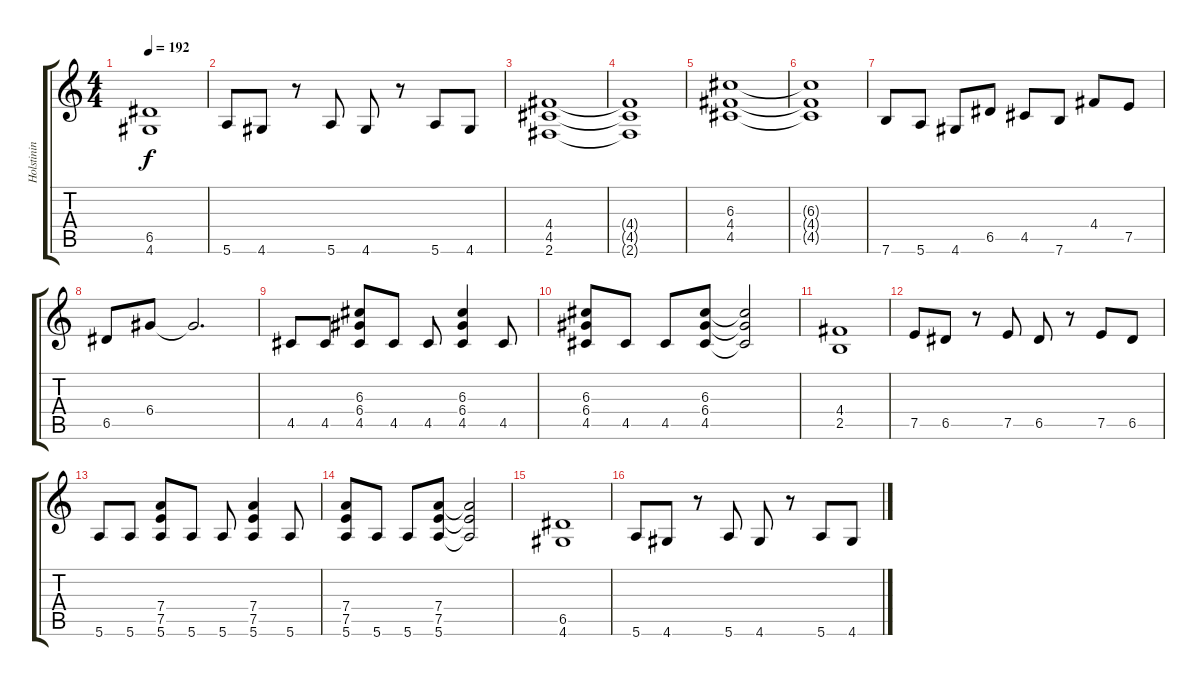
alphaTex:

\track ("Holstinin 1" "Holstinin ") {instrument overdrivenguitar}
\staff {score tabs}
\tuning (E4 B3 G3 D3 A2 E2) {hide}
\ts (4 4)
\tempo 192
\clef g2
\ks c
(6.5 4.6).1{dy f} |
5.6.8 4.6.8 r.8 5.6.8 4.6.8 r.8 5.6.8 4.6.8 |
(4.4 4.5 2.6).1 |
(4.4{t} 4.5{t} 2.6{t}).1 |
(6.3 4.4 4.5).1 |
(6.3{t} 4.4{t} 4.5{t}).1 |
7.6.8 5.6.8 4.6.8 6.5.8 4.5.8 7.6.8 4.4.8 7.5.8 |
6.5.8 6.4.8 6.4{t}.2{d} |
4.5.8 4.5.8 (6.3 6.4 4.5).8 4.5.8 4.5.8 (6.3 6.4 4.5).4 4.5.8 |
(6.3 6.4 4.5).8 4.5.8 4.5.8 (6.3 6.4 4.5).8 (6.3{t} 6.4{t} 4.5{t}).2 |
(4.4 2.5).1 |
7.5.8 6.5.8 r.8 7.5.8 6.5.8 r.8 7.5.8 6.5.8 |
5.6.8 5.6.8 (7.4 7.5 5.6).8 5.6.8 5.6.8 (7.4 7.5 5.6).4 5.6.8 |
(7.4 7.5 5.6).8 5.6.8 5.6.8 (7.4 7.5 5.6).8 (7.4{t} 7.5{t} 5.6{t}).2 |
(6.5 4.6).1 |
5.6.8 4.6.8 r.8 5.6.8 4.6.8 r.8 5.6.8 4.6.8
